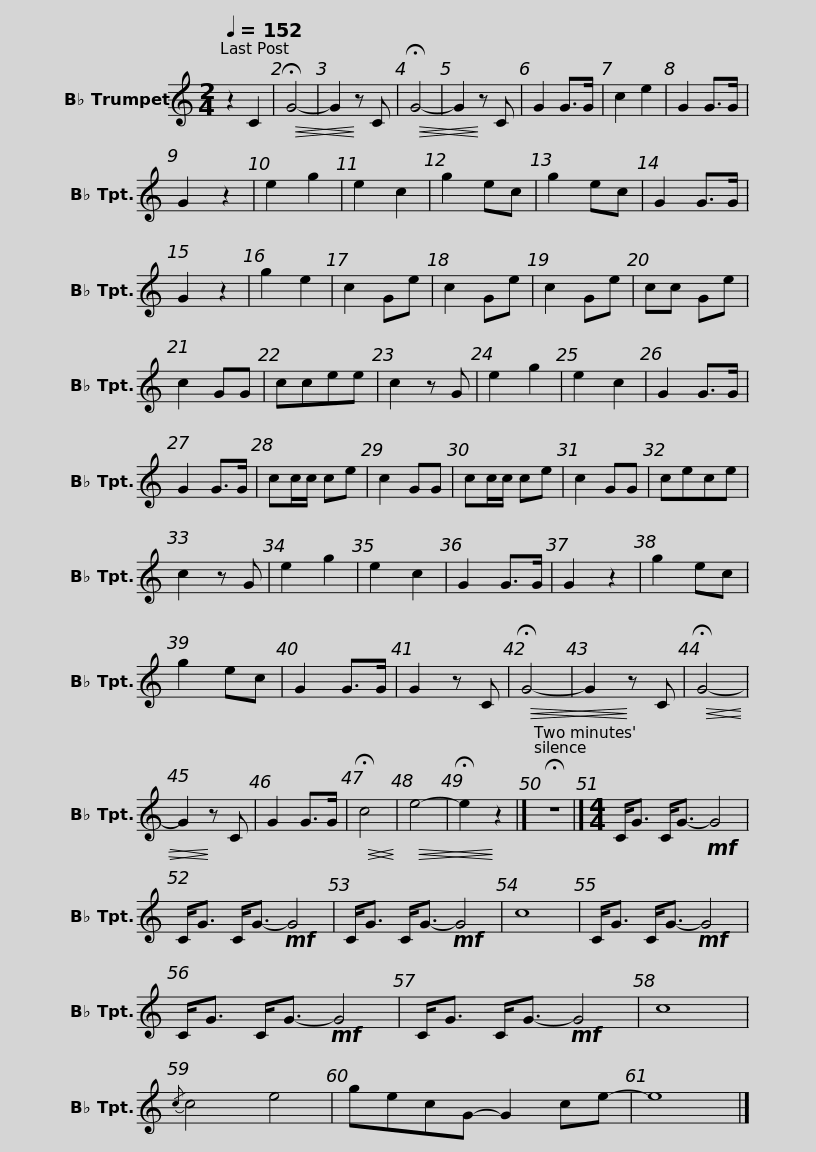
X:1
L:1/8
Q:1/4=152
M:2/4
I:linebreak $
K:none
V:1 treble transpose=-2
V:1
[K:C] z2 C2 |!<(!!>(! !fermata!G4- | G2!<)!!>)! z C |!<(!!>(! !fermata!G4- | G2!<)!!>)! z C | %5
 G2 G>G | c2 e2 | G2 G>G | G2 z2 | e2 g2 | %10
 e2 c2 | g2 ec | g2 ec | G2 G>G |$ G2 z2 | %15
 g2 e2 | c2 Ge | c2 Ge | c2 Ge | cc Ge | %20
 c2 GG | ccee | c2 z G | e2 g2 | e2 c2 | %25
 G2 G>G | G2 G>G |$ cc/c/ ce | c2 GG | cc/c/ ce | %30
 c2 GG | cece | c2 z G | e2 g2 | e2 c2 | %35
 G2 G>G | G2 z2 | g2 ec | g2 ec |$ G2 G>G | %40
 G2 z C |!<(!!>(! !fermata!G4- | G2!<)!!>)! z C |!<(!!>(! !fermata!G4- | G2!<)!!>)! z C | %45
 G2 G>G |!<(!!>(! !fermata!c4!<)!!>)! |!<(!!>(! e4- | !fermata!e2!<)!!>)! z2 |] !fermata!z4 |] %50
[M:4/4] C<G C<G-!mf! G4 |$ C<G C<G-!mf! G4 | C<G C<G-!mf! G4 | c8 | C<G C<G-!mf! G4 | %55
 C<G C<G-!mf! G4 | C<G C<G-!mf! G4 |$ c8 |{/c} c4 e4 | gecG- G2 ce- | %60
 e8 |] %61
